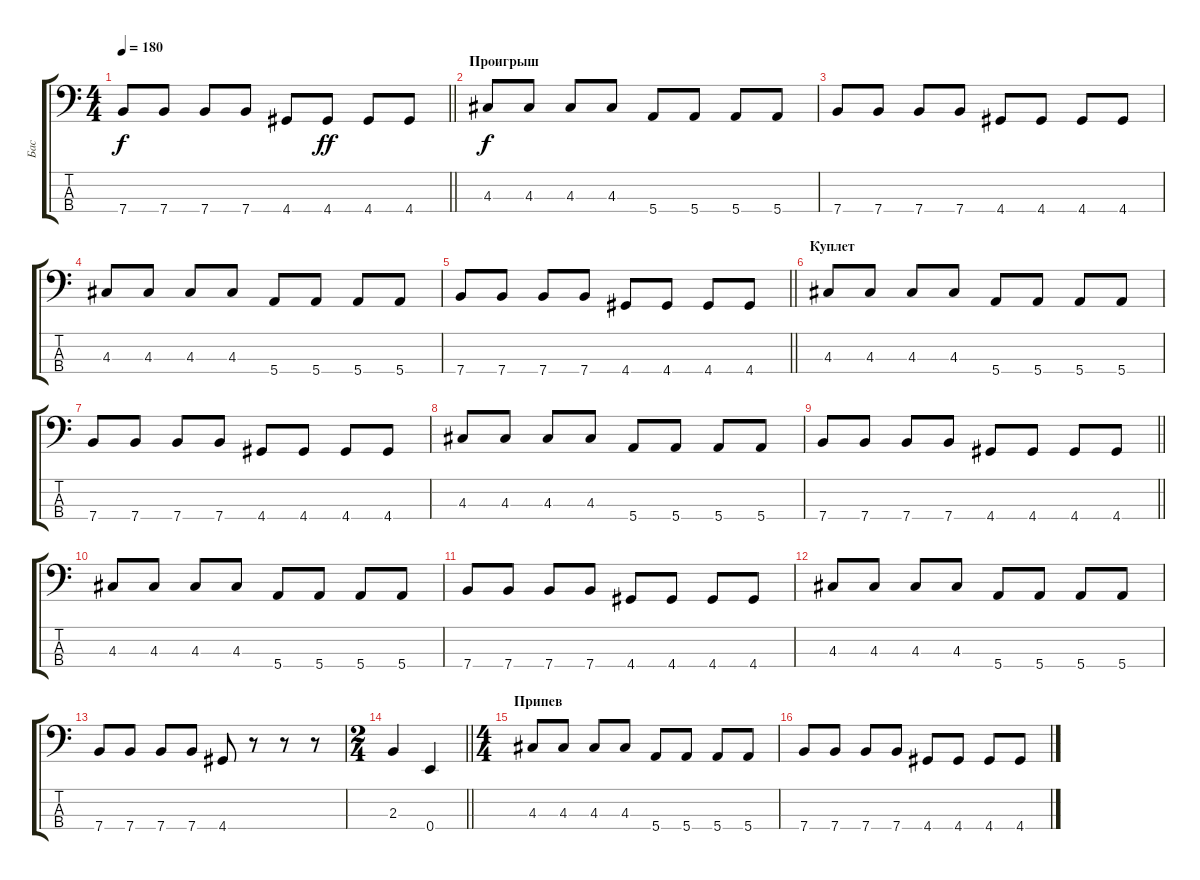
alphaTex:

\track ("Бас" "Бас") {instrument electricbassfinger}
\staff {score tabs}
\tuning (G2 D2 A1 E1) {hide}
\ts (4 4)
\tempo 180
\clef f4
\barLineRight lightlight
\ks c
7.4.8{dy f} 7.4.8 7.4.8 7.4.8 4.4.8 4.4.8{dy ff} 4.4.8 4.4.8 |
\section ("" "Проигрыш")
4.3.8{dy f} 4.3.8 4.3.8 4.3.8 5.4.8 5.4.8 5.4.8 5.4.8 |
7.4.8 7.4.8 7.4.8 7.4.8 4.4.8 4.4.8 4.4.8 4.4.8 |
4.3.8 4.3.8 4.3.8 4.3.8 5.4.8 5.4.8 5.4.8 5.4.8 |
\barLineRight lightlight
7.4.8 7.4.8 7.4.8 7.4.8 4.4.8 4.4.8 4.4.8 4.4.8 |
\section ("" "Куплет")
4.3.8 4.3.8 4.3.8 4.3.8 5.4.8 5.4.8 5.4.8 5.4.8 |
7.4.8 7.4.8 7.4.8 7.4.8 4.4.8 4.4.8 4.4.8 4.4.8 |
4.3.8 4.3.8 4.3.8 4.3.8 5.4.8 5.4.8 5.4.8 5.4.8 |
\barLineRight lightlight
7.4.8 7.4.8 7.4.8 7.4.8 4.4.8 4.4.8 4.4.8 4.4.8 |
\section ("" " ")
4.3.8 4.3.8 4.3.8 4.3.8 5.4.8 5.4.8 5.4.8 5.4.8 |
7.4.8 7.4.8 7.4.8 7.4.8 4.4.8 4.4.8 4.4.8 4.4.8 |
4.3.8 4.3.8 4.3.8 4.3.8 5.4.8 5.4.8 5.4.8 5.4.8 |
7.4.8 7.4.8 7.4.8 7.4.8 4.4.8 r.8 r.8 r.8 |
\ts (2 4)
\barLineRight lightlight
2.3.4 0.4.4 |
\ts (4 4)
\section ("" "Припев")
4.3.8 4.3.8 4.3.8 4.3.8 5.4.8 5.4.8 5.4.8 5.4.8 |
7.4.8 7.4.8 7.4.8 7.4.8 4.4.8 4.4.8 4.4.8 4.4.8
